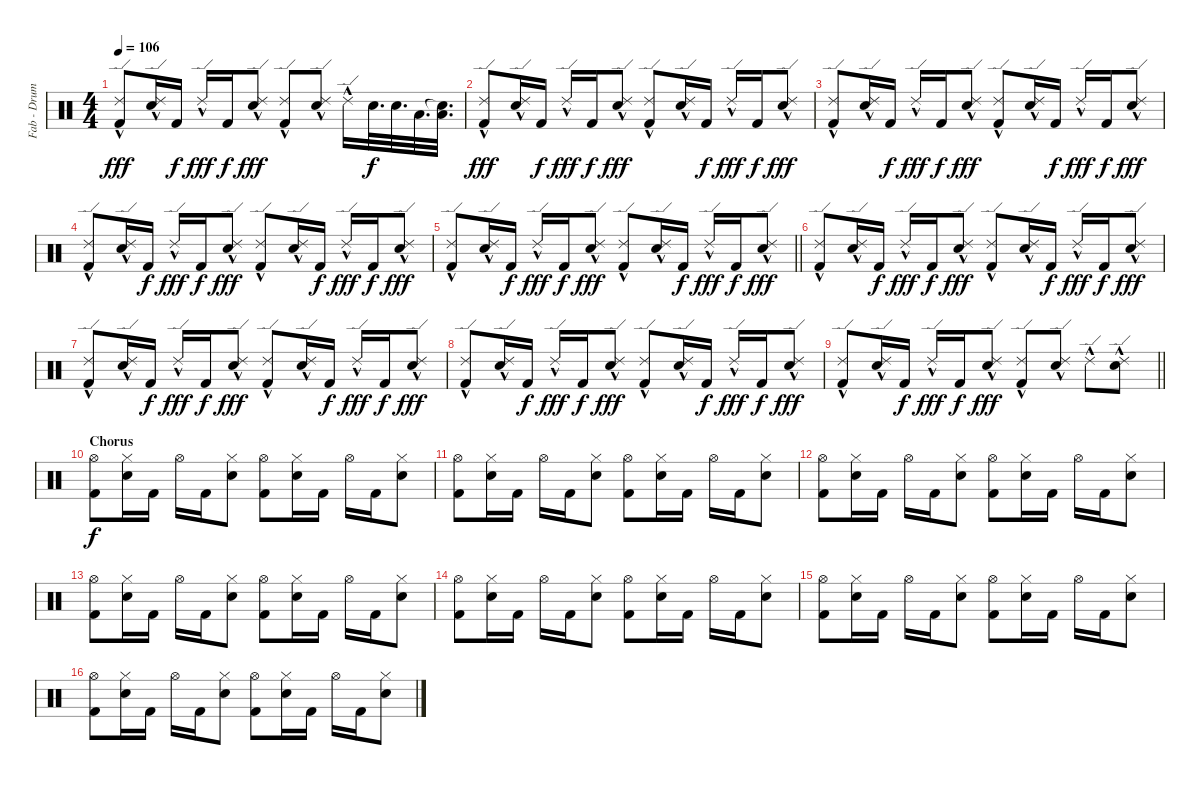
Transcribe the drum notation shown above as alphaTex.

\track ("Fab - Drumss RSE" "Fab - Drum") {instrument percussion}
\staff {score}
\articulation defaults
\ts (4 4)
\tempo 106
\clef neutral
\ks c
("Ride (edge) 2"{hac} "Kick (hit) 2").8{dy fff} ("Ride (edge) 2"{hac} "Snare (hit) 2").16 "Kick (hit) 2".16{dy f} "Ride (edge) 2"{hac}.16{dy fff} "Kick (hit) 2".16{dy f} ("Ride (edge) 2"{hac} "Snare (hit) 2").8{dy fff} ("Ride (edge) 2"{hac} "Kick (hit) 2").8 ("Ride (edge) 2"{hac} "Snare (hit) 2").8 "Ride (edge) 2"{hac}.16 "Snare (hit) 2".32{d dy f} "Snare (hit) 2".32{d} "Low Tom (hit)".32{d} ("Snare (hit)"{t} "Low Tom (hit)").32{d} |
("Ride (edge) 2"{hac} "Kick (hit) 2").8{dy fff} ("Ride (edge) 2"{hac} "Snare (hit) 2").16 "Kick (hit) 2".16{dy f} "Ride (edge) 2"{hac}.16{dy fff} "Kick (hit) 2".16{dy f} ("Ride (edge) 2"{hac} "Snare (hit) 2").8{dy fff} ("Ride (edge) 2"{hac} "Kick (hit) 2").8 ("Ride (edge) 2"{hac} "Snare (hit) 2").16 "Kick (hit) 2".16{dy f} "Ride (edge) 2"{hac}.16{dy fff} "Kick (hit) 2".16{dy f} ("Ride (edge) 2"{hac} "Snare (hit) 2").8{dy fff} |
("Ride (edge) 2"{hac} "Kick (hit) 2").8 ("Ride (edge) 2"{hac} "Snare (hit) 2").16 "Kick (hit) 2".16{dy f} "Ride (edge) 2"{hac}.16{dy fff} "Kick (hit) 2".16{dy f} ("Ride (edge) 2"{hac} "Snare (hit) 2").8{dy fff} ("Ride (edge) 2"{hac} "Kick (hit) 2").8 ("Ride (edge) 2"{hac} "Snare (hit) 2").16 "Kick (hit) 2".16{dy f} "Ride (edge) 2"{hac}.16{dy fff} "Kick (hit) 2".16{dy f} ("Ride (edge) 2"{hac} "Snare (hit) 2").8{dy fff} |
("Ride (edge) 2"{hac} "Kick (hit) 2").8 ("Ride (edge) 2"{hac} "Snare (hit) 2").16 "Kick (hit) 2".16{dy f} "Ride (edge) 2"{hac}.16{dy fff} "Kick (hit) 2".16{dy f} ("Ride (edge) 2"{hac} "Snare (hit) 2").8{dy fff} ("Ride (edge) 2"{hac} "Kick (hit) 2").8 ("Ride (edge) 2"{hac} "Snare (hit) 2").16 "Kick (hit) 2".16{dy f} "Ride (edge) 2"{hac}.16{dy fff} "Kick (hit) 2".16{dy f} ("Ride (edge) 2"{hac} "Snare (hit) 2").8{dy fff} |
\barLineRight lightlight
("Ride (edge) 2"{hac} "Kick (hit) 2").8 ("Ride (edge) 2"{hac} "Snare (hit) 2").16 "Kick (hit) 2".16{dy f} "Ride (edge) 2"{hac}.16{dy fff} "Kick (hit) 2".16{dy f} ("Ride (edge) 2"{hac} "Snare (hit) 2").8{dy fff} ("Ride (edge) 2"{hac} "Kick (hit) 2").8 ("Ride (edge) 2"{hac} "Snare (hit) 2").16 "Kick (hit) 2".16{dy f} "Ride (edge) 2"{hac}.16{dy fff} "Kick (hit) 2".16{dy f} ("Ride (edge) 2"{hac} "Snare (hit) 2").8{dy fff} |
("Ride (edge) 2"{hac} "Kick (hit) 2").8 ("Ride (edge) 2"{hac} "Snare (hit) 2").16 "Kick (hit) 2".16{dy f} "Ride (edge) 2"{hac}.16{dy fff} "Kick (hit) 2".16{dy f} ("Ride (edge) 2"{hac} "Snare (hit) 2").8{dy fff} ("Ride (edge) 2"{hac} "Kick (hit) 2").8 ("Ride (edge) 2"{hac} "Snare (hit) 2").16 "Kick (hit) 2".16{dy f} "Ride (edge) 2"{hac}.16{dy fff} "Kick (hit) 2".16{dy f} ("Ride (edge) 2"{hac} "Snare (hit) 2").8{dy fff} |
("Ride (edge) 2"{hac} "Kick (hit) 2").8 ("Ride (edge) 2"{hac} "Snare (hit) 2").16 "Kick (hit) 2".16{dy f} "Ride (edge) 2"{hac}.16{dy fff} "Kick (hit) 2".16{dy f} ("Ride (edge) 2"{hac} "Snare (hit) 2").8{dy fff} ("Ride (edge) 2"{hac} "Kick (hit) 2").8 ("Ride (edge) 2"{hac} "Snare (hit) 2").16 "Kick (hit) 2".16{dy f} "Ride (edge) 2"{hac}.16{dy fff} "Kick (hit) 2".16{dy f} ("Ride (edge) 2"{hac} "Snare (hit) 2").8{dy fff} |
("Ride (edge) 2"{hac} "Kick (hit) 2").8 ("Ride (edge) 2"{hac} "Snare (hit) 2").16 "Kick (hit) 2".16{dy f} "Ride (edge) 2"{hac}.16{dy fff} "Kick (hit) 2".16{dy f} ("Ride (edge) 2"{hac} "Snare (hit) 2").8{dy fff} ("Ride (edge) 2"{hac} "Kick (hit) 2").8 ("Ride (edge) 2"{hac} "Snare (hit) 2").16 "Kick (hit) 2".16{dy f} "Ride (edge) 2"{hac}.16{dy fff} "Kick (hit) 2".16{dy f} ("Ride (edge) 2"{hac} "Snare (hit) 2").8{dy fff} |
\barLineRight lightlight
("Ride (edge) 2"{hac} "Kick (hit) 2").8 ("Ride (edge) 2"{hac} "Snare (hit) 2").16 "Kick (hit) 2".16{dy f} "Ride (edge) 2"{hac}.16{dy fff} "Kick (hit) 2".16{dy f} ("Ride (edge) 2"{hac} "Snare (hit) 2").8{dy fff} ("Ride (edge) 2"{hac} "Kick (hit) 2").8 ("Ride (edge) 2"{hac} "Snare (hit) 2").8 "Ride (edge) 2"{hac}.8 ("Ride (edge) 2"{hac} "Snare (hit) 2").8 |
\section ("" "Chorus")
("Hi-Hat (open)" "Kick (hit) 2").8{dy f} ("Hi-Hat (closed)" "Snare (hit) 2").16 "Kick (hit) 2".16 "Hi-Hat (open)".16 "Kick (hit) 2".16 ("Hi-Hat (closed)" "Snare (hit) 2").8 ("Hi-Hat (open)" "Kick (hit) 2").8 ("Hi-Hat (closed)" "Snare (hit) 2").16 "Kick (hit) 2".16 "Hi-Hat (open)".16 "Kick (hit) 2".16 ("Hi-Hat (closed)" "Snare (hit) 2").8 |
("Hi-Hat (open)" "Kick (hit) 2").8 ("Hi-Hat (closed)" "Snare (hit) 2").16 "Kick (hit) 2".16 "Hi-Hat (open)".16 "Kick (hit) 2".16 ("Hi-Hat (closed)" "Snare (hit) 2").8 ("Hi-Hat (open)" "Kick (hit) 2").8 ("Hi-Hat (closed)" "Snare (hit) 2").16 "Kick (hit) 2".16 "Hi-Hat (open)".16 "Kick (hit) 2".16 ("Hi-Hat (closed)" "Snare (hit) 2").8 |
("Hi-Hat (open)" "Kick (hit) 2").8 ("Hi-Hat (closed)" "Snare (hit) 2").16 "Kick (hit) 2".16 "Hi-Hat (open)".16 "Kick (hit) 2".16 ("Hi-Hat (closed)" "Snare (hit) 2").8 ("Hi-Hat (open)" "Kick (hit) 2").8 ("Hi-Hat (closed)" "Snare (hit) 2").16 "Kick (hit) 2".16 "Hi-Hat (open)".16 "Kick (hit) 2".16 ("Hi-Hat (closed)" "Snare (hit) 2").8 |
("Hi-Hat (open)" "Kick (hit) 2").8 ("Hi-Hat (closed)" "Snare (hit) 2").16 "Kick (hit) 2".16 "Hi-Hat (open)".16 "Kick (hit) 2".16 ("Hi-Hat (closed)" "Snare (hit) 2").8 ("Hi-Hat (open)" "Kick (hit) 2").8 ("Hi-Hat (closed)" "Snare (hit) 2").16 "Kick (hit) 2".16 "Hi-Hat (open)".16 "Kick (hit) 2".16 ("Hi-Hat (closed)" "Snare (hit) 2").8 |
("Hi-Hat (open)" "Kick (hit) 2").8 ("Hi-Hat (closed)" "Snare (hit) 2").16 "Kick (hit) 2".16 "Hi-Hat (open)".16 "Kick (hit) 2".16 ("Hi-Hat (closed)" "Snare (hit) 2").8 ("Hi-Hat (open)" "Kick (hit) 2").8 ("Hi-Hat (closed)" "Snare (hit) 2").16 "Kick (hit) 2".16 "Hi-Hat (open)".16 "Kick (hit) 2".16 ("Hi-Hat (closed)" "Snare (hit) 2").8 |
("Hi-Hat (open)" "Kick (hit) 2").8 ("Hi-Hat (closed)" "Snare (hit) 2").16 "Kick (hit) 2".16 "Hi-Hat (open)".16 "Kick (hit) 2".16 ("Hi-Hat (closed)" "Snare (hit) 2").8 ("Hi-Hat (open)" "Kick (hit) 2").8 ("Hi-Hat (closed)" "Snare (hit) 2").16 "Kick (hit) 2".16 "Hi-Hat (open)".16 "Kick (hit) 2".16 ("Hi-Hat (closed)" "Snare (hit) 2").8 |
("Hi-Hat (open)" "Kick (hit) 2").8 ("Hi-Hat (closed)" "Snare (hit) 2").16 "Kick (hit) 2".16 "Hi-Hat (open)".16 "Kick (hit) 2".16 ("Hi-Hat (closed)" "Snare (hit) 2").8 ("Hi-Hat (open)" "Kick (hit) 2").8 ("Hi-Hat (closed)" "Snare (hit) 2").16 "Kick (hit) 2".16 "Hi-Hat (open)".16 "Kick (hit) 2".16 ("Hi-Hat (closed)" "Snare (hit) 2").8
